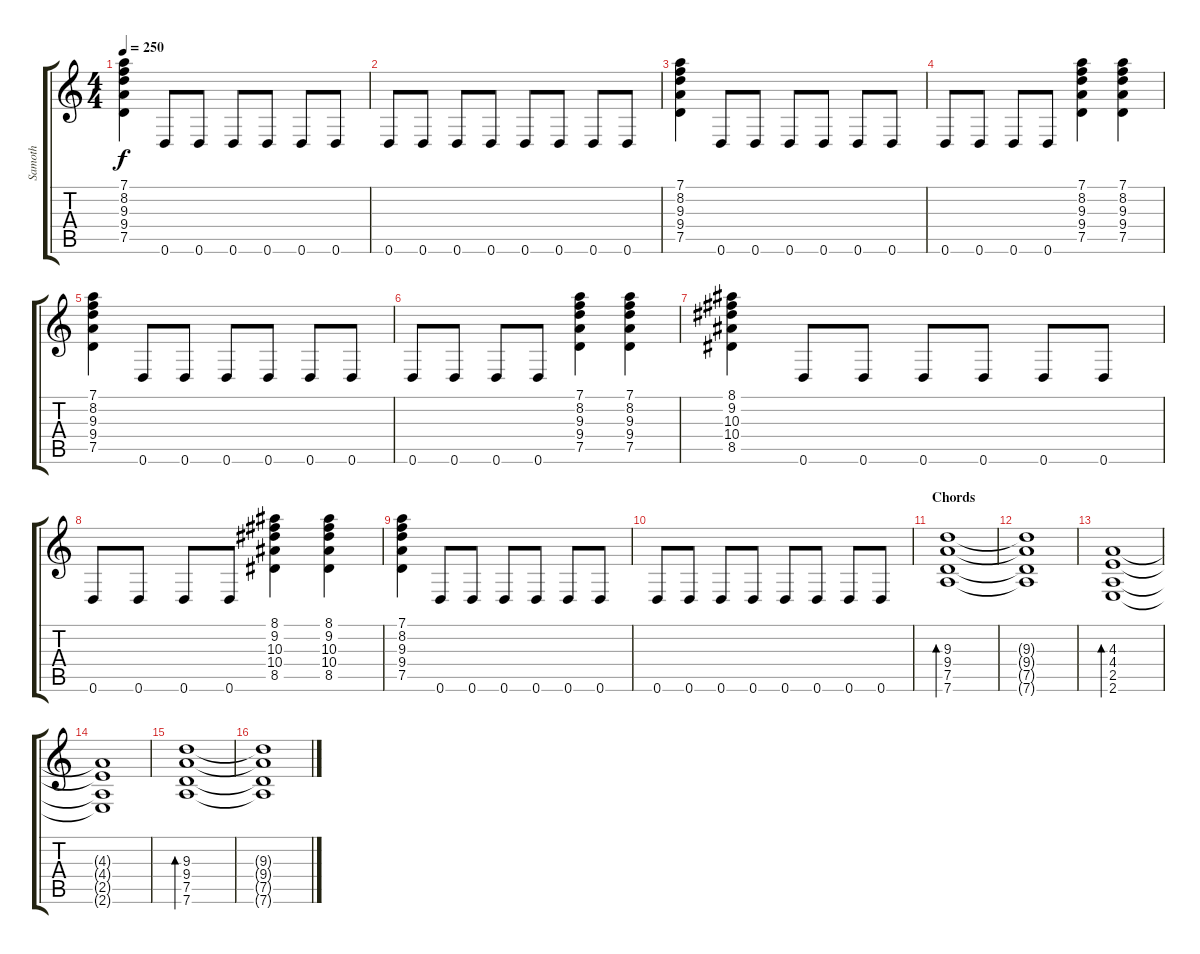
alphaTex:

\track ("Samoth" "Samoth") {instrument distortionguitar}
\staff {score tabs}
\tuning (D4 A3 F3 C3 G2 D2) {hide}
\ts (4 4)
\tempo 250
\clef g2
\ks c
(7.1 8.2 9.3 9.4 7.5).4{dy f} 0.6.8 0.6.8 0.6.8 0.6.8 0.6.8 0.6.8 |
0.6.8 0.6.8 0.6.8 0.6.8 0.6.8 0.6.8 0.6.8 0.6.8 |
(7.1 8.2 9.3 9.4 7.5).4 0.6.8 0.6.8 0.6.8 0.6.8 0.6.8 0.6.8 |
0.6.8 0.6.8 0.6.8 0.6.8 (7.1 8.2 9.3 9.4 7.5).4 (7.1 8.2 9.3 9.4 7.5).4 |
(7.1 8.2 9.3 9.4 7.5).4 0.6.8 0.6.8 0.6.8 0.6.8 0.6.8 0.6.8 |
0.6.8 0.6.8 0.6.8 0.6.8 (7.1 8.2 9.3 9.4 7.5).4 (7.1 8.2 9.3 9.4 7.5).4 |
(8.1 9.2 10.3 10.4 8.5).4 0.6.8 0.6.8 0.6.8 0.6.8 0.6.8 0.6.8 |
0.6.8 0.6.8 0.6.8 0.6.8 (8.1 9.2 10.3 10.4 8.5).4 (8.1 9.2 10.3 10.4 8.5).4 |
(7.1 8.2 9.3 9.4 7.5).4 0.6.8 0.6.8 0.6.8 0.6.8 0.6.8 0.6.8 |
0.6.8 0.6.8 0.6.8 0.6.8 0.6.8 0.6.8 0.6.8 0.6.8 |
\section ("" "Chords")
(9.3 9.4 7.5 7.6).1{bd 240} |
(9.3{t} 9.4{t} 7.5{t} 7.6{t}).1 |
(4.3 4.4 2.5 2.6).1{bd 240} |
(4.3{t} 4.4{t} 2.5{t} 2.6{t}).1 |
(9.3 9.4 7.5 7.6).1{bd 240} |
(9.3{t} 9.4{t} 7.5{t} 7.6{t}).1
